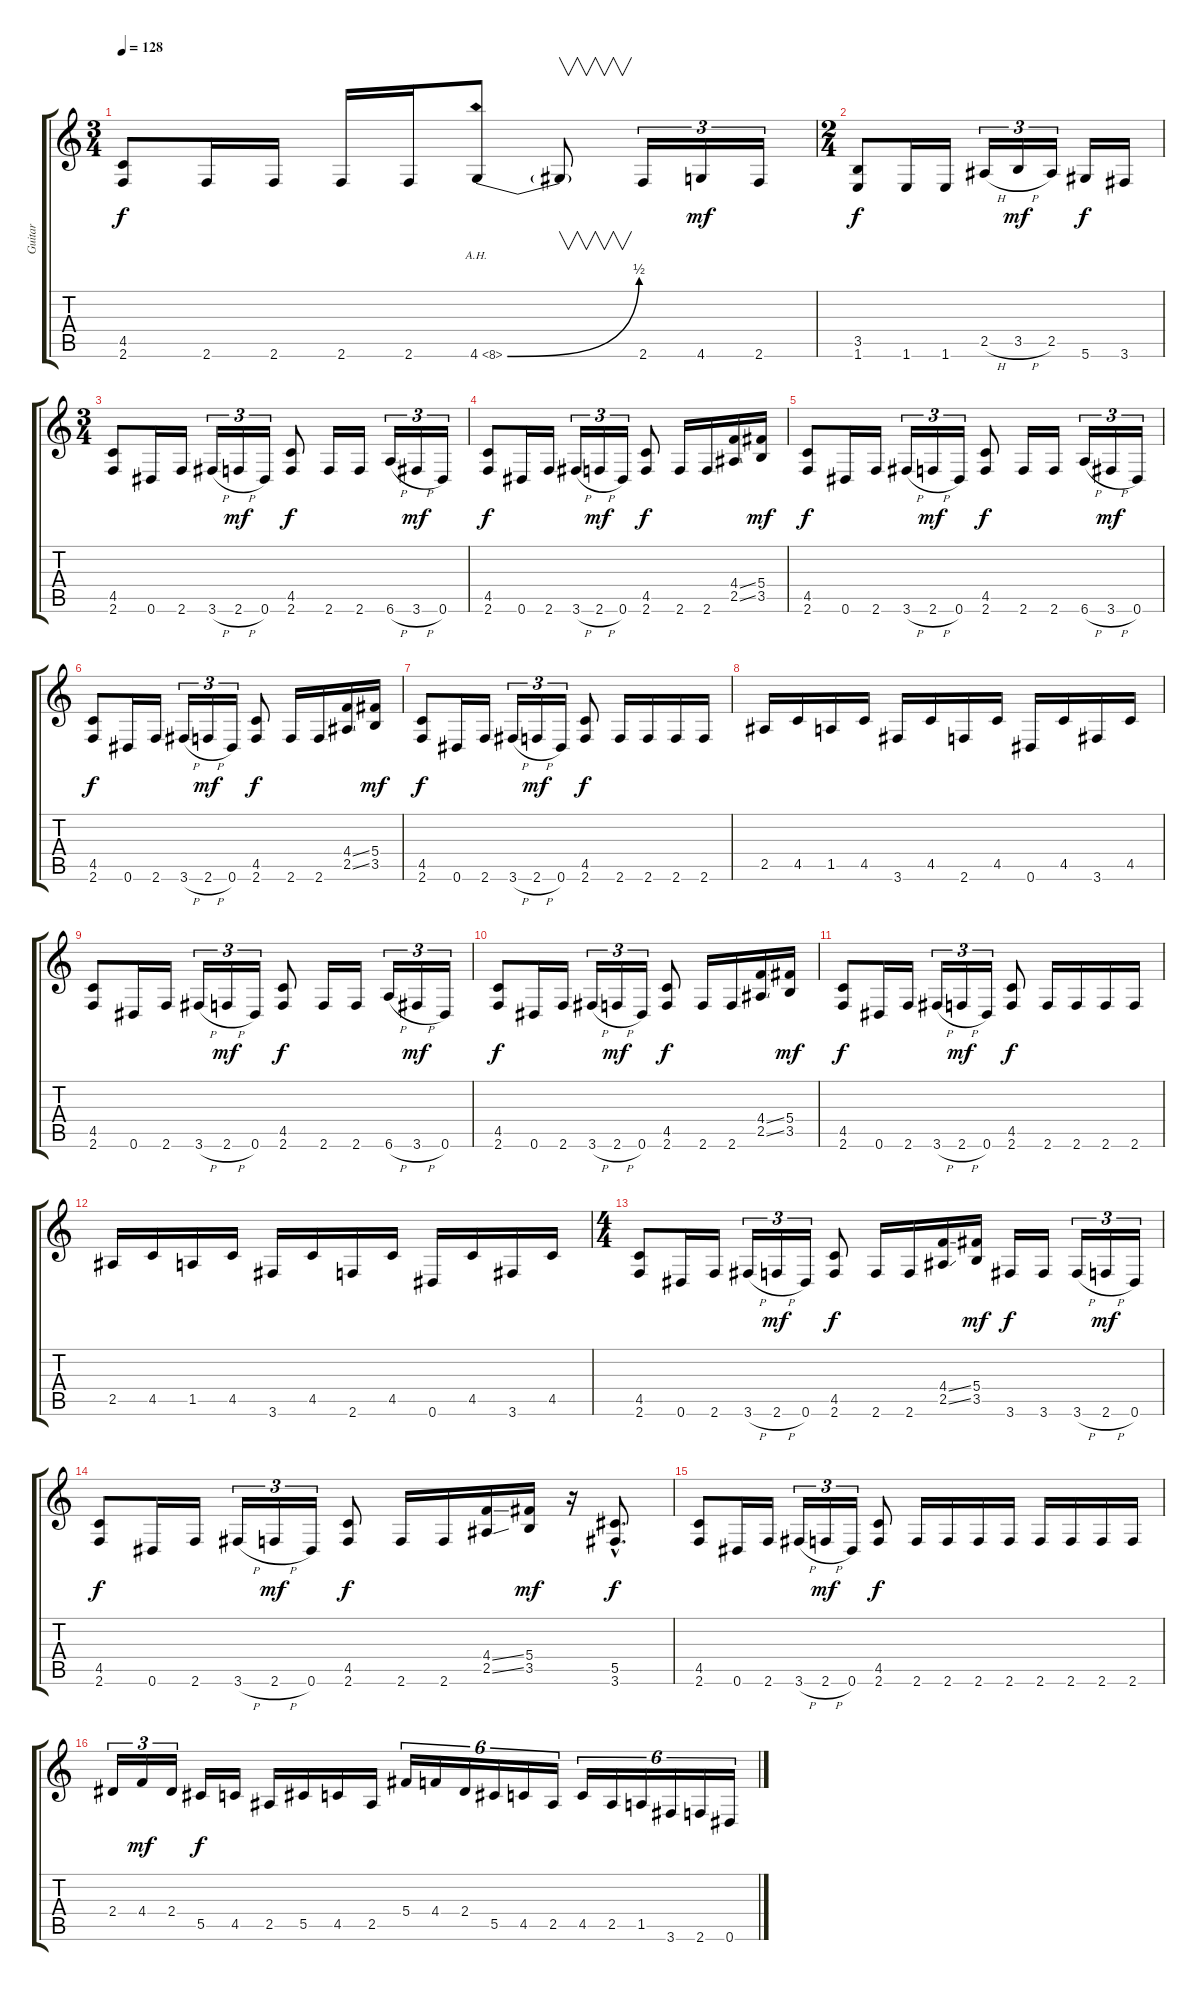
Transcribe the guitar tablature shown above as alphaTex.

\track ("Guitar" "Guitar") {instrument distortionguitar}
\staff {score tabs}
\tuning (Eb4 Bb3 Gb3 Db3 Ab2 Eb2) {hide}
\ts (3 4)
\tempo 128
\clef g2
\ks c
(4.5 2.6).8{dy f} 2.6.16 2.6.16 2.6.16 2.6.16 4.6{be (bend 0 0 60 2) ah 4}.8 4.6{t}.8{v} 2.6.16{tu (3 2)} 4.6.16{tu (3 2) dy mf} 2.6.16{tu (3 2)} |
\ts (2 4)
(3.5 1.6).8{dy f} 1.6.16 1.6.16 2.5{h}.16{tu (3 2)} 3.5{h}.16{tu (3 2) dy mf} 2.5.16{tu (3 2)} 5.6.16{dy f} 3.6.16 |
\ts (3 4)
(4.5 2.6).8 0.6.16 2.6.16 3.6{h}.16{tu (3 2)} 2.6{h}.16{tu (3 2) dy mf} 0.6.16{tu (3 2)} (4.5 2.6).8{dy f} 2.6.16 2.6.16 6.6{h}.16{tu (3 2)} 3.6{h}.16{tu (3 2) dy mf} 0.6.16{tu (3 2)} |
(4.5 2.6).8{dy f} 0.6.16 2.6.16 3.6{h}.16{tu (3 2)} 2.6{h}.16{tu (3 2) dy mf} 0.6.16{tu (3 2)} (4.5 2.6).8{dy f} 2.6.16 2.6.16 (4.4{ss} 2.5{ss}).16 (5.4 3.5).16{dy mf} |
(4.5 2.6).8{dy f} 0.6.16 2.6.16 3.6{h}.16{tu (3 2)} 2.6{h}.16{tu (3 2) dy mf} 0.6.16{tu (3 2)} (4.5 2.6).8{dy f} 2.6.16 2.6.16 6.6{h}.16{tu (3 2)} 3.6{h}.16{tu (3 2) dy mf} 0.6.16{tu (3 2)} |
(4.5 2.6).8{dy f} 0.6.16 2.6.16 3.6{h}.16{tu (3 2)} 2.6{h}.16{tu (3 2) dy mf} 0.6.16{tu (3 2)} (4.5 2.6).8{dy f} 2.6.16 2.6.16 (4.4{ss} 2.5{ss}).16 (5.4 3.5).16{dy mf} |
(4.5 2.6).8{dy f} 0.6.16 2.6.16 3.6{h}.16{tu (3 2)} 2.6{h}.16{tu (3 2) dy mf} 0.6.16{tu (3 2)} (4.5 2.6).8{dy f} 2.6.16 2.6.16 2.6.16 2.6.16 |
2.5.16 4.5.16 1.5.16 4.5.16 3.6.16 4.5.16 2.6.16 4.5.16 0.6.16 4.5.16 3.6.16 4.5.16 |
(4.5 2.6).8 0.6.16 2.6.16 3.6{h}.16{tu (3 2)} 2.6{h}.16{tu (3 2) dy mf} 0.6.16{tu (3 2)} (4.5 2.6).8{dy f} 2.6.16 2.6.16 6.6{h}.16{tu (3 2)} 3.6{h}.16{tu (3 2) dy mf} 0.6.16{tu (3 2)} |
(4.5 2.6).8{dy f} 0.6.16 2.6.16 3.6{h}.16{tu (3 2)} 2.6{h}.16{tu (3 2) dy mf} 0.6.16{tu (3 2)} (4.5 2.6).8{dy f} 2.6.16 2.6.16 (4.4{ss} 2.5{ss}).16 (5.4 3.5).16{dy mf} |
(4.5 2.6).8{dy f} 0.6.16 2.6.16 3.6{h}.16{tu (3 2)} 2.6{h}.16{tu (3 2) dy mf} 0.6.16{tu (3 2)} (4.5 2.6).8{dy f} 2.6.16 2.6.16 2.6.16 2.6.16 |
2.5.16 4.5.16 1.5.16 4.5.16 3.6.16 4.5.16 2.6.16 4.5.16 0.6.16 4.5.16 3.6.16 4.5.16 |
\ts (4 4)
(4.5 2.6).8 0.6.16 2.6.16 3.6{h}.16{tu (3 2)} 2.6{h}.16{tu (3 2) dy mf} 0.6.16{tu (3 2)} (4.5 2.6).8{dy f} 2.6.16 2.6.16 (4.4{ss} 2.5{ss}).16 (5.4 3.5).16{dy mf} 3.6.16{dy f} 3.6.16 3.6{h}.16{tu (3 2)} 2.6{h}.16{tu (3 2) dy mf} 0.6.16{tu (3 2)} |
(4.5 2.6).8{dy f} 0.6.16 2.6.16 3.6{h}.16{tu (3 2)} 2.6{h}.16{tu (3 2) dy mf} 0.6.16{tu (3 2)} (4.5 2.6).8{dy f} 2.6.16 2.6.16 (4.4{ss} 2.5{ss}).16 (5.4 3.5).16{dy mf} r.16 (5.5{hac} 3.6{hac}).8{d dy f} |
(4.5 2.6).8 0.6.16 2.6.16 3.6{h}.16{tu (3 2)} 2.6{h}.16{tu (3 2) dy mf} 0.6.16{tu (3 2)} (4.5 2.6).8{dy f} 2.6.16 2.6.16 2.6.16 2.6.16 2.6.16 2.6.16 2.6.16 2.6.16 |
2.4.16{tu (3 2)} 4.4.16{tu (3 2) dy mf} 2.4.16{tu (3 2)} 5.5.16{dy f} 4.5.16 2.5.16 5.5.16 4.5.16 2.5.16 5.4.16{tu (6 4)} 4.4.16{tu (6 4)} 2.4.16{tu (6 4)} 5.5.16{tu (6 4)} 4.5.16{tu (6 4)} 2.5.16{tu (6 4)} 4.5.16{tu (6 4)} 2.5.16{tu (6 4)} 1.5.16{tu (6 4)} 3.6.16{tu (6 4)} 2.6.16{tu (6 4)} 0.6.16{tu (6 4)}
